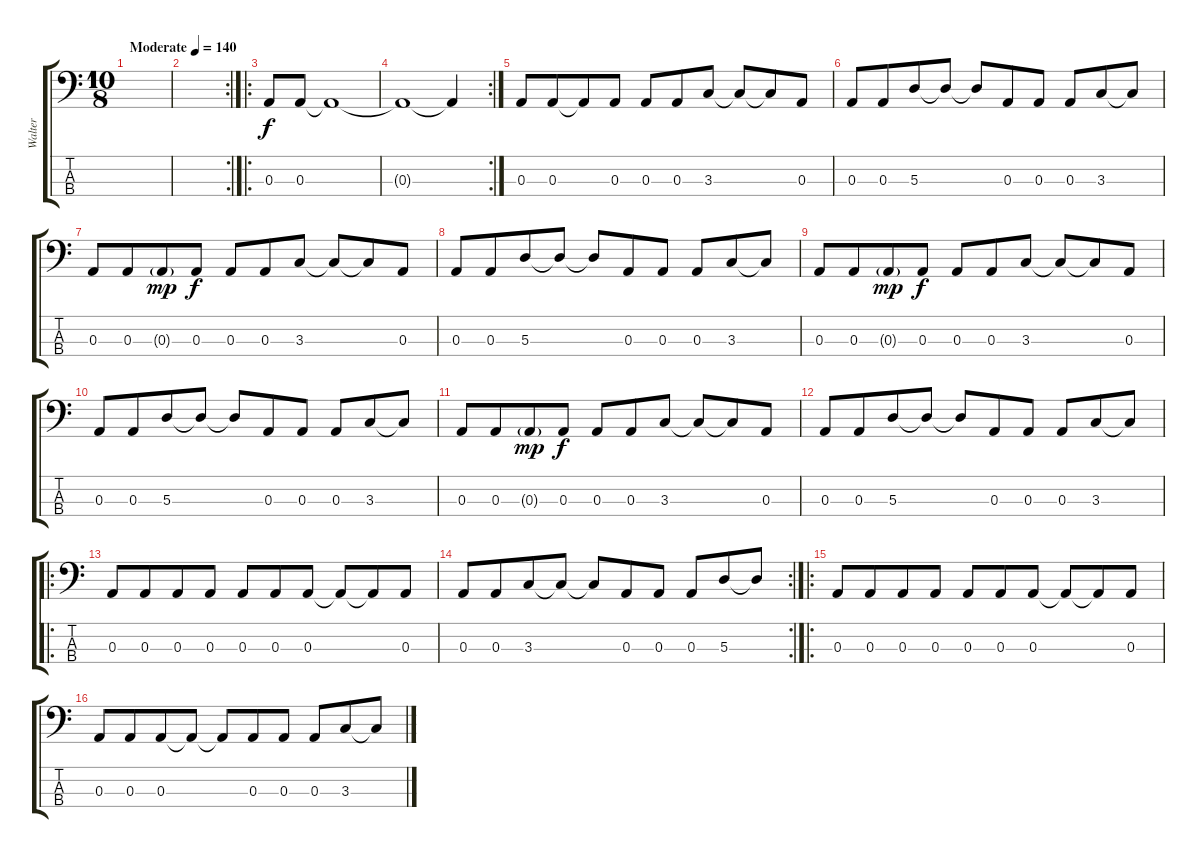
\track ("Walter" "Walter") {instrument electricbassfinger}
\staff {score tabs}
\tuning (G2 D2 A1 E1) {hide}
\ts (10 8)
\tempo (140 "Moderate")
\clef f4
\ks c
|
\rc 2
|
\ro
0.3.8 0.3.8 0.3{t}.1 |
\rc 2
0.3{t}.1 0.3{t}.4 |
0.3.8 0.3.8 0.3{t}.8 0.3.8 0.3.8 0.3.8 3.3.8 3.3{t}.8 3.3{t}.8 0.3.8 |
0.3.8 0.3.8 5.3.8 5.3{t}.8 5.3{t}.8 0.3.8 0.3.8 0.3.8 3.3.8 3.3{t}.8 |
0.3.8 0.3.8 0.3{g}.8{dy mp} 0.3.8{dy f} 0.3.8 0.3.8 3.3.8 3.3{t}.8 3.3{t}.8 0.3.8 |
0.3.8 0.3.8 5.3.8 5.3{t}.8 5.3{t}.8 0.3.8 0.3.8 0.3.8 3.3.8 3.3{t}.8 |
0.3.8 0.3.8 0.3{g}.8{dy mp} 0.3.8{dy f} 0.3.8 0.3.8 3.3.8 3.3{t}.8 3.3{t}.8 0.3.8 |
0.3.8 0.3.8 5.3.8 5.3{t}.8 5.3{t}.8 0.3.8 0.3.8 0.3.8 3.3.8 3.3{t}.8 |
0.3.8 0.3.8 0.3{g}.8{dy mp} 0.3.8{dy f} 0.3.8 0.3.8 3.3.8 3.3{t}.8 3.3{t}.8 0.3.8 |
0.3.8 0.3.8 5.3.8 5.3{t}.8 5.3{t}.8 0.3.8 0.3.8 0.3.8 3.3.8 3.3{t}.8 |
\ro
0.3.8 0.3.8 0.3.8 0.3.8 0.3.8 0.3.8 0.3.8 0.3{t}.8 0.3{t}.8 0.3.8 |
\rc 2
0.3.8 0.3.8 3.3.8 3.3{t}.8 3.3{t}.8 0.3.8 0.3.8 0.3.8 5.3.8 5.3{t}.8 |
\ro
0.3.8 0.3.8 0.3.8 0.3.8 0.3.8 0.3.8 0.3.8 0.3{t}.8 0.3{t}.8 0.3.8 |
0.3.8 0.3.8 0.3.8 0.3{t}.8 0.3{t}.8 0.3.8 0.3.8 0.3.8 3.3.8 3.3{t}.8
